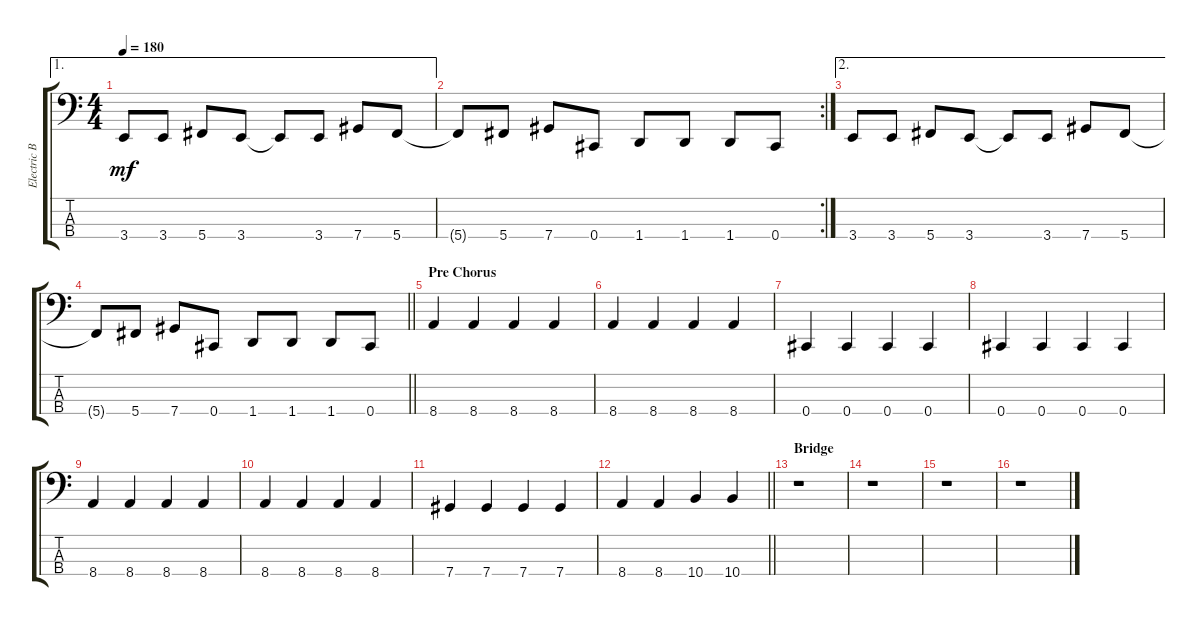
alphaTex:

\track ("Electric Bass" "Electric B") {instrument electricbasspick}
\staff {score tabs}
\tuning (Gb2 Db2 Ab1 Db1) {hide}
\ae 1
\ts (4 4)
\tempo 180
\clef f4
\ks c
3.4{t}.8{dy mf} 3.4.8 5.4.8 3.4.8 3.4{t}.8 3.4.8 7.4.8 5.4.8 |
\rc 2
5.4{t}.8 5.4.8 7.4.8 0.4.8 1.4.8 1.4.8 1.4.8 0.4.8 |
\ae 2
3.4.8 3.4.8 5.4.8 3.4.8 3.4{t}.8 3.4.8 7.4.8 5.4.8 |
\barLineRight lightlight
5.4{t}.8 5.4.8 7.4.8 0.4.8 1.4.8 1.4.8 1.4.8 0.4.8 |
\section ("" "Pre Chorus")
8.4.4 8.4.4 8.4.4 8.4.4 |
8.4.4 8.4.4 8.4.4 8.4.4 |
0.4.4 0.4.4 0.4.4 0.4.4 |
0.4.4 0.4.4 0.4.4 0.4.4 |
8.4.4 8.4.4 8.4.4 8.4.4 |
8.4.4 8.4.4 8.4.4 8.4.4 |
7.4.4 7.4.4 7.4.4 7.4.4 |
\barLineRight lightlight
8.4.4 8.4.4 10.4.4 10.4.4 |
\section ("" "Bridge")
r.1 |
r.1 |
r.1 |
r.1
